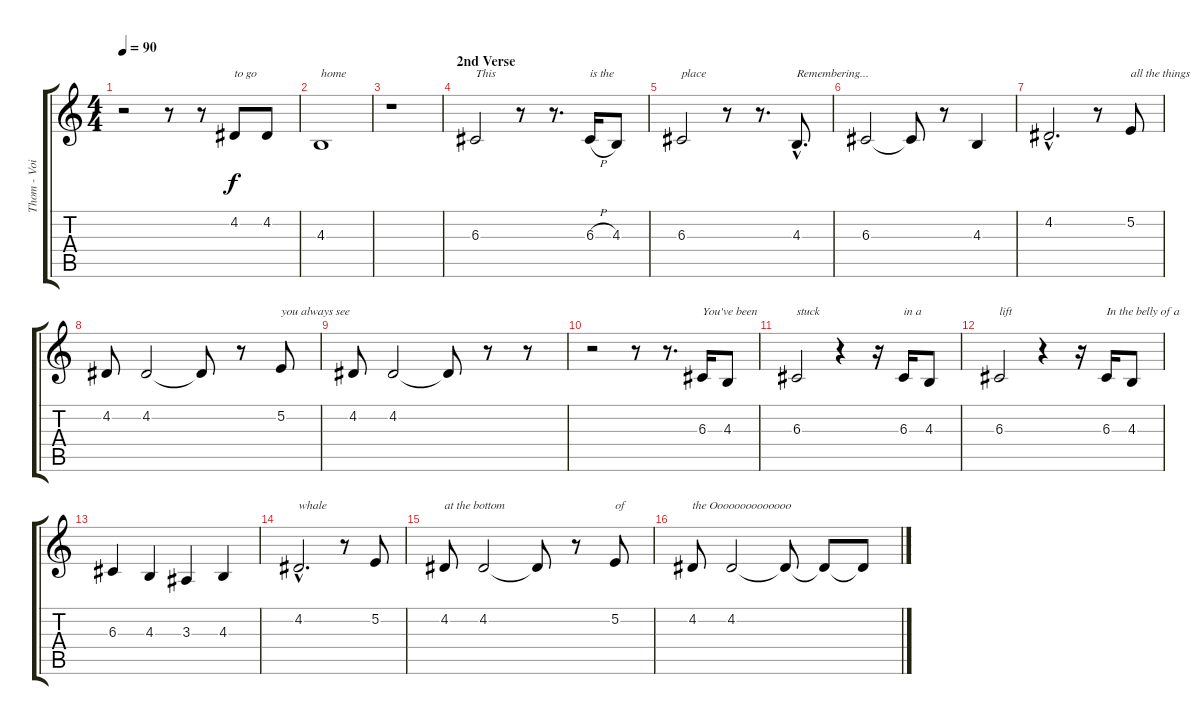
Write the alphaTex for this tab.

\track ("Thom - Voice" "Thom - Voi") {instrument flute}
\staff {score tabs}
\tuning (E4 B3 G3 D3 A2 E2) {hide}
\ts (4 4)
\tempo 90
\clef g2
\ks c
r.2{dy f} r.8 r.8 4.2.8{txt "to go"} 4.2.8 |
4.3.1{txt "home"} |
r.1 |
\section ("" "2nd Verse")
6.3.2{txt "This"} r.8 r.8{d} 6.3{h}.16{txt "is the"} 4.3.8 |
6.3.2{txt "place"} r.8 r.8{d} 4.3{hac}.8{d txt "Remembering..."} |
6.3.2 6.3{t}.8 r.8 4.3.4 |
4.2{hac}.2{d} r.8 5.2.8{txt "all the things"} |
4.2.8 4.2.2 4.2{t}.8 r.8 5.2.8{txt "you always see"} |
4.2.8 4.2.2 4.2{t}.8 r.8 r.8 |
r.2 r.8 r.8{d} 6.3.16{txt "You've been"} 4.3.8 |
6.3.2{txt "stuck"} r.4 r.16 6.3.16{txt "in a"} 4.3.8 |
6.3.2{txt "lift"} r.4 r.16 6.3.16{txt "In the belly of a"} 4.3.8 |
6.3.4 4.3.4 3.3.4 4.3.4 |
4.2{hac}.2{d txt "whale"} r.8 5.2.8 |
4.2.8{txt "at the bottom"} 4.2.2 4.2{t}.8 r.8 5.2.8{txt "of"} |
4.2.8{txt "the Oooooooooooooo"} 4.2.2 4.2{t}.8 4.2{t}.8 4.2{t}.8
